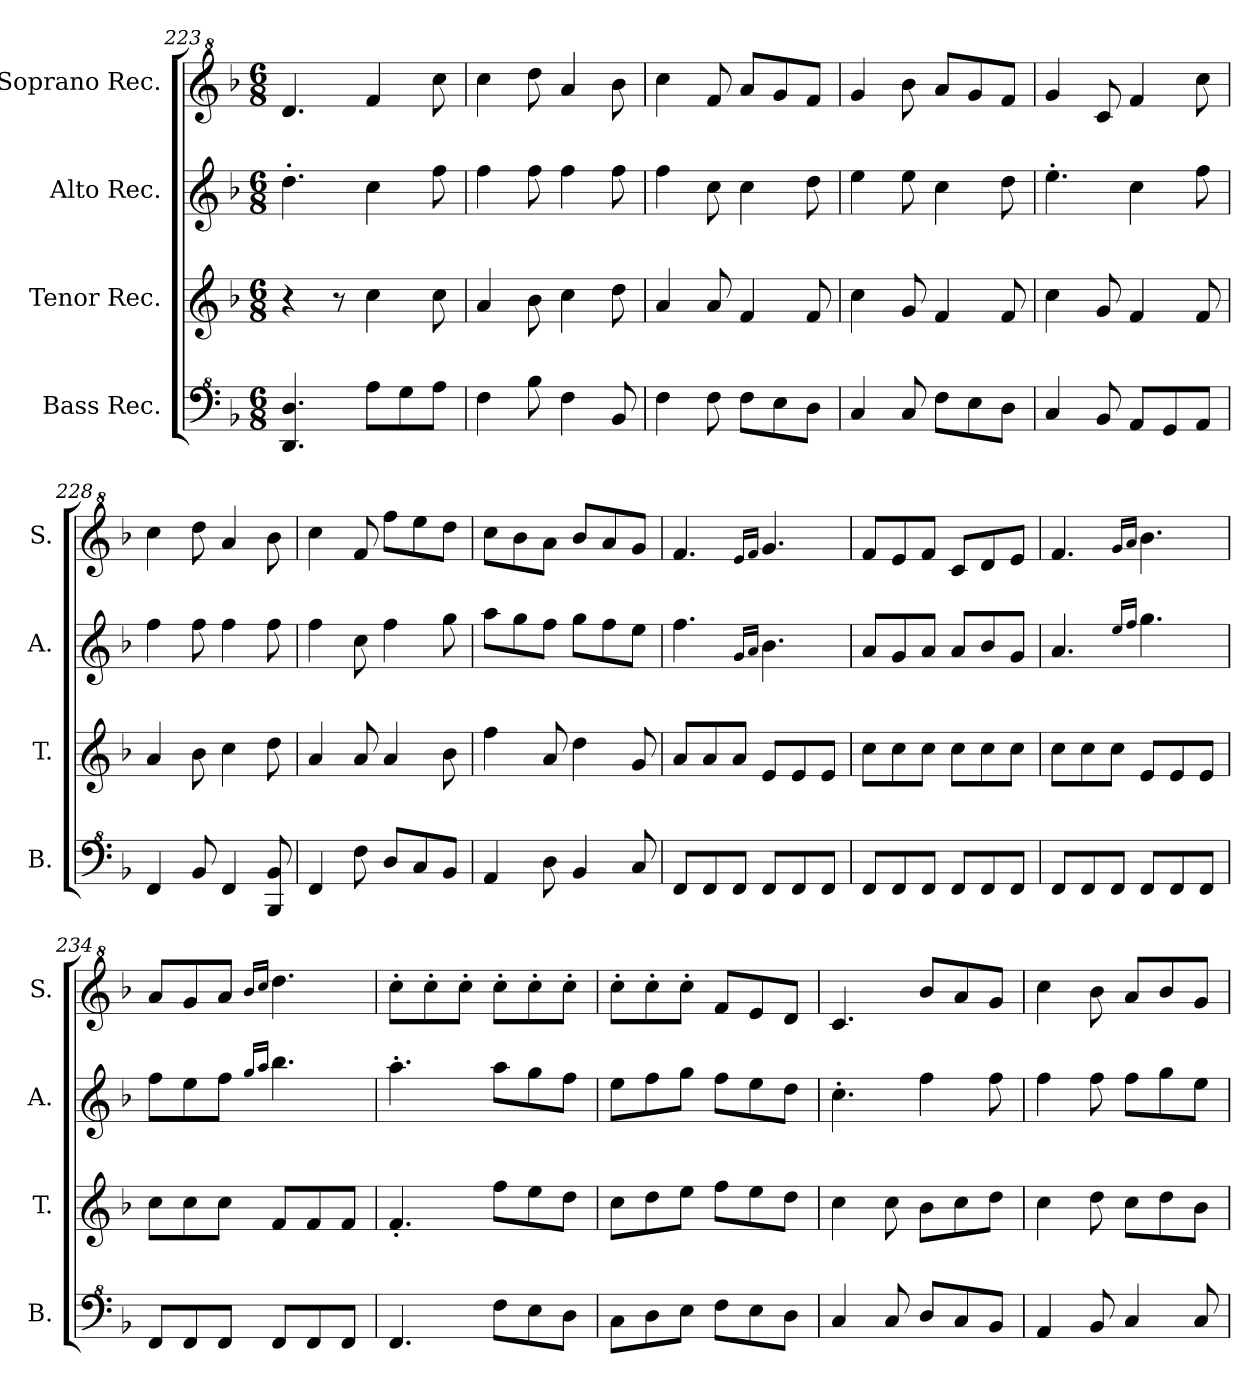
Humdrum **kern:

**kern	**kern	**kern	**kern
*part4	*part3	*part2	*part1
*staff4	*staff3	*staff2	*staff1
*I"Bass Rec.	*I"Tenor Rec.	*I"Alto Rec.	*I"Soprano Rec.
*I'B.	*I'T.	*I'A.	*I'S.
!!LO:PB:g=z
*clefF^4	*clefG2	*clefG2	*clefG^2
*k[b-]	*k[b-]	*k[b-]	*k[b-]
*M6/8	*M6/8	*M6/8	*M6/8
=223	=223	=223	=223
4.D/ 4.d/	4r	4.dd'\	4.dd/
.	8r	.	.
8a\L	4cc\	4cc\	4ff/
8g\	.	.	.
8a\J	8cc\	8ff\	8ccc\
=224	=224	=224	=224
4f\	4a/	4ff\	4ccc\
8b-\	8b-\	8ff\	8ddd\
4f\	4cc\	4ff\	4aa/
8B-/	8dd\	8ff\	8bb-\
=225	=225	=225	=225
4f\	4a/	4ff\	4ccc\
8f\	8a/	8cc\	8ff/
8f\L	4f/	4cc\	8aa/L
8e\	.	.	8gg/
8d\J	8f/	8dd\	8ff/J
=226	=226	=226	=226
4c/	4cc\	4ee\	4gg/
8c/	8g/	8ee\	8bb-\
8f\L	4f/	4cc\	8aa/L
8e\	.	.	8gg/
8d\J	8f/	8dd\	8ff/J
=227	=227	=227	=227
4c/	4cc\	4.ee'\	4gg/
8B-/	8g/	.	8cc/
8A/L	4f/	4cc\	4ff/
8G/	.	.	.
8A/J	8f/	8ff\	8ccc\
=228	=228	=228	=228
4F/	4a/	4ff\	4ccc\
8B-/	8b-\	8ff\	8ddd\
4F/	4cc\	4ff\	4aa/
8BB-/ 8B-/	8dd\	8ff\	8bb-\
=229	=229	=229	=229
4F/	4a/	4ff\	4ccc\
8f\	8a/	8cc\	8ff/
8d/L	4a/	4ff\	8fff\L
8c/	.	.	8eee\
8B-/J	8b-\	8gg\	8ddd\J
=230	=230	=230	=230
4A/	4ff\	8aa\L	8ccc\L
.	.	8gg\	8bb-\
8d\	8a/	8ff\J	8aa\J
4B-/	4dd\	8gg\L	8bb-/L
.	.	8ff\	8aa/
8c/	8g/	8ee\J	8gg/J
=231	=231	=231	=231
8F/L	8a/L	4.ff\	4.ff/
8F/	8a/	.	.
8F/J	8a/J	.	.
.	.	16qg/LL	16qee/LL
.	.	16qa/JJ	16qff/JJ
8F/L	8e/L	4.b-\	4.gg/
8F/	8e/	.	.
8F/J	8e/J	.	.
=232	=232	=232	=232
8F/L	8cc\L	8a/L	8ff/L
8F/	8cc\	8g/	8ee/
8F/J	8cc\J	8a/J	8ff/J
8F/L	8cc\L	8a/L	8cc/L
8F/	8cc\	8b-/	8dd/
8F/J	8cc\J	8g/J	8ee/J
=233	=233	=233	=233
8F/L	8cc\L	4.a/	4.ff/
8F/	8cc\	.	.
8F/J	8cc\J	.	.
.	.	16qee/LL	16qgg/LL
.	.	16qff/JJ	16qaa/JJ
8F/L	8e/L	4.gg\	4.bb-\
8F/	8e/	.	.
8F/J	8e/J	.	.
!!LO:LB:g=z
=234	=234	=234	=234
8F/L	8cc\L	8ff\L	8aa/L
8F/	8cc\	8ee\	8gg/
8F/J	8cc\J	8ff\J	8aa/J
.	.	16qgg/LL	16qbb-/LL
.	.	16qaa/JJ	16qccc/JJ
8F/L	8f/L	4.bb-\	4.ddd\
8F/	8f/	.	.
8F/J	8f/J	.	.
=235	=235	=235	=235
4.F/	4.f'/	4.aa'\	8ccc'\L
.	.	.	8ccc'\
.	.	.	8ccc'\J
8f\L	8ff\L	8aa\L	8ccc'\L
8e\	8ee\	8gg\	8ccc'\
8d\J	8dd\J	8ff\J	8ccc'\J
=236	=236	=236	=236
8c\L	8cc\L	8ee\L	8ccc'\L
8d\	8dd\	8ff\	8ccc'\
8e\J	8ee\J	8gg\J	8ccc'\J
8f\L	8ff\L	8ff\L	8ff/L
8e\	8ee\	8ee\	8ee/
8d\J	8dd\J	8dd\J	8dd/J
=237	=237	=237	=237
4c/	4cc\	4.cc'\	4.cc/
8c/	8cc\	.	.
8d/L	8b-\L	4ff\	8bb-/L
8c/	8cc\	.	8aa/
8B-/J	8dd\J	8ff\	8gg/J
=238	=238	=238	=238
4A/	4cc\	4ff\	4ccc\
8B-/	8dd\	8ff\	8bb-\
4c/	8cc\L	8ff\L	8aa/L
.	8dd\	8gg\	8bb-/
8c/	8b-\J	8ee\J	8gg/J
=	=	=	=
*-	*-	*-	*-
